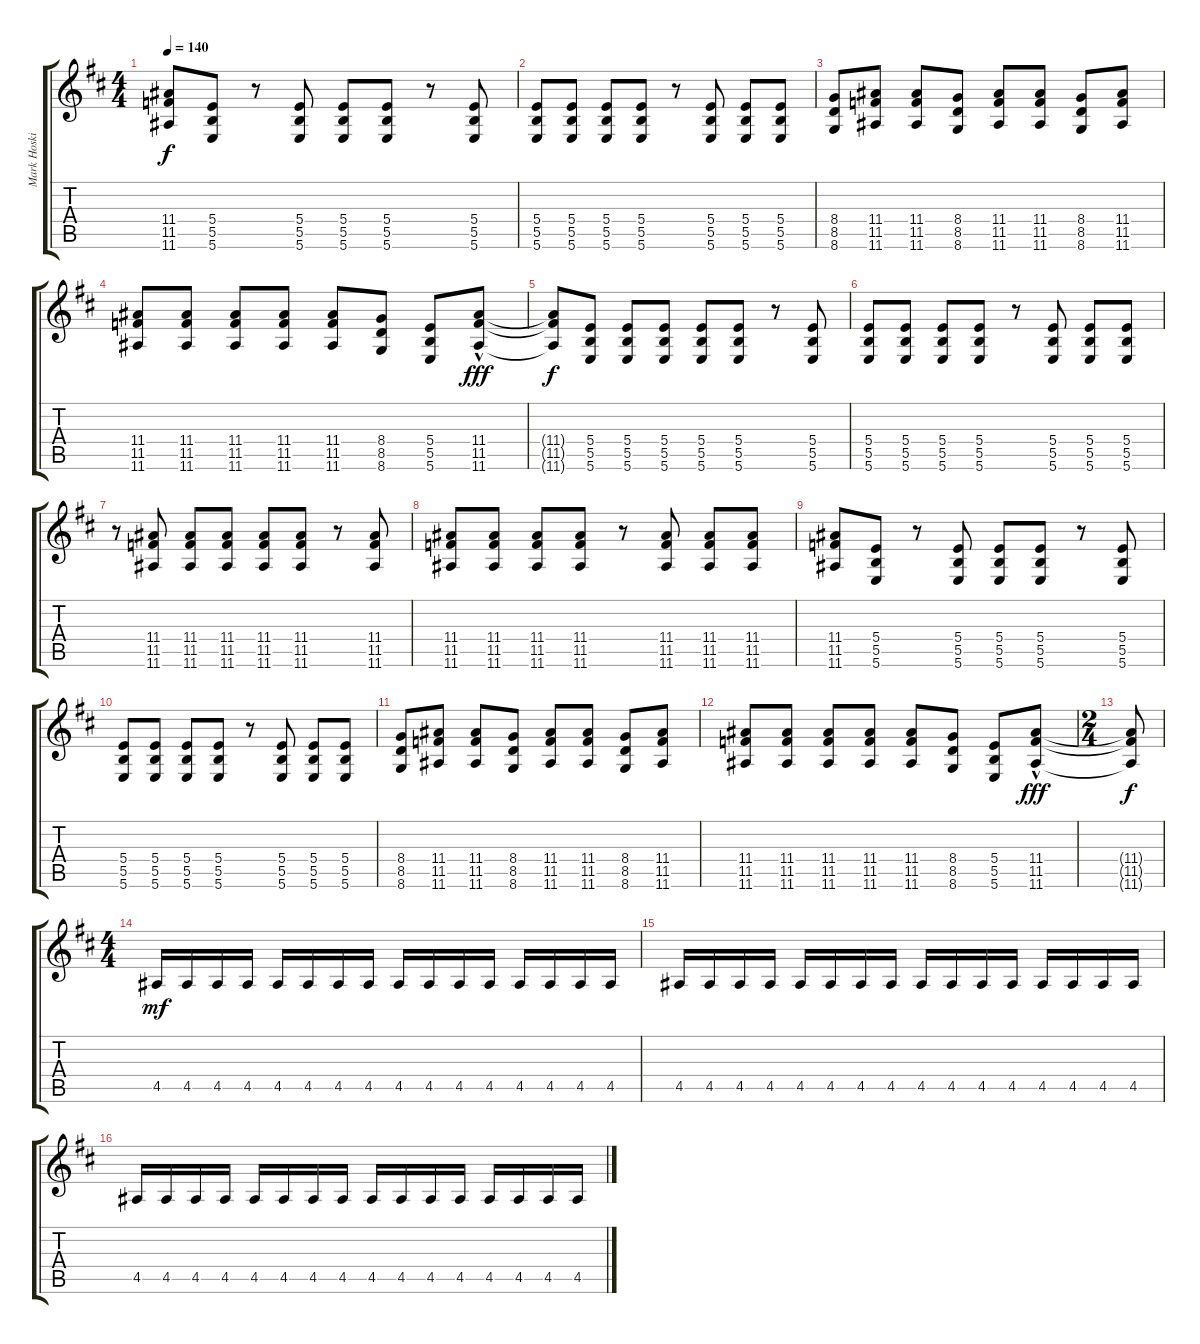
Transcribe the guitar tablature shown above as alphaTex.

\track ("Mark Hosking (tabbed Alt.)" "Mark Hoski") {instrument overdrivenguitar}
\staff {score tabs}
\tuning (E4 B3 Gb3 B2 Gb2 B1) {hide}
\ts (4 4)
\tempo 140
\clef g2
\ks bminor
(11.4 11.5 11.6).8{dy f} (5.4 5.5 5.6).8 r.8 (5.4 5.5 5.6).8 (5.4 5.5 5.6).8 (5.4 5.5 5.6).8 r.8 (5.4 5.5 5.6).8 |
(5.4 5.5 5.6).8 (5.4 5.5 5.6).8 (5.4 5.5 5.6).8 (5.4 5.5 5.6).8 r.8 (5.4 5.5 5.6).8 (5.4 5.5 5.6).8 (5.4 5.5 5.6).8 |
(8.4 8.5 8.6).8 (11.4 11.5 11.6).8 (11.4 11.5 11.6).8 (8.4 8.5 8.6).8 (11.4 11.5 11.6).8 (11.4 11.5 11.6).8 (8.4 8.5 8.6).8 (11.4 11.5 11.6).8 |
(11.4 11.5 11.6).8 (11.4 11.5 11.6).8 (11.4 11.5 11.6).8 (11.4 11.5 11.6).8 (11.4 11.5 11.6).8 (8.4 8.5 8.6).8 (5.4 5.5 5.6).8 (11.4{hac} 11.5{hac} 11.6{hac}).8{dy fff} |
(11.4{t} 11.5{t} 11.6{t}).8{dy f} (5.4 5.5 5.6).8 (5.4 5.5 5.6).8 (5.4 5.5 5.6).8 (5.4 5.5 5.6).8 (5.4 5.5 5.6).8 r.8 (5.4 5.5 5.6).8 |
(5.4 5.5 5.6).8 (5.4 5.5 5.6).8 (5.4 5.5 5.6).8 (5.4 5.5 5.6).8 r.8 (5.4 5.5 5.6).8 (5.4 5.5 5.6).8 (5.4 5.5 5.6).8 |
r.8 (11.4 11.5 11.6).8 (11.4 11.5 11.6).8 (11.4 11.5 11.6).8 (11.4 11.5 11.6).8 (11.4 11.5 11.6).8 r.8 (11.4 11.5 11.6).8 |
(11.4 11.5 11.6).8 (11.4 11.5 11.6).8 (11.4 11.5 11.6).8 (11.4 11.5 11.6).8 r.8 (11.4 11.5 11.6).8 (11.4 11.5 11.6).8 (11.4 11.5 11.6).8 |
(11.4 11.5 11.6).8 (5.4 5.5 5.6).8 r.8 (5.4 5.5 5.6).8 (5.4 5.5 5.6).8 (5.4 5.5 5.6).8 r.8 (5.4 5.5 5.6).8 |
(5.4 5.5 5.6).8 (5.4 5.5 5.6).8 (5.4 5.5 5.6).8 (5.4 5.5 5.6).8 r.8 (5.4 5.5 5.6).8 (5.4 5.5 5.6).8 (5.4 5.5 5.6).8 |
(8.4 8.5 8.6).8 (11.4 11.5 11.6).8 (11.4 11.5 11.6).8 (8.4 8.5 8.6).8 (11.4 11.5 11.6).8 (11.4 11.5 11.6).8 (8.4 8.5 8.6).8 (11.4 11.5 11.6).8 |
(11.4 11.5 11.6).8 (11.4 11.5 11.6).8 (11.4 11.5 11.6).8 (11.4 11.5 11.6).8 (11.4 11.5 11.6).8 (8.4 8.5 8.6).8 (5.4 5.5 5.6).8 (11.4{hac} 11.5{hac} 11.6{hac}).8{dy fff} |
\ts (2 4)
(11.4{t} 11.5{t} 11.6{t}).8{dy f} |
\ts (4 4)
4.5.16{dy mf} 4.5.16 4.5.16 4.5.16 4.5.16 4.5.16 4.5.16 4.5.16 4.5.16 4.5.16 4.5.16 4.5.16 4.5.16 4.5.16 4.5.16 4.5.16 |
4.5.16 4.5.16 4.5.16 4.5.16 4.5.16 4.5.16 4.5.16 4.5.16 4.5.16 4.5.16 4.5.16 4.5.16 4.5.16 4.5.16 4.5.16 4.5.16 |
4.5.16 4.5.16 4.5.16 4.5.16 4.5.16 4.5.16 4.5.16 4.5.16 4.5.16 4.5.16 4.5.16 4.5.16 4.5.16 4.5.16 4.5.16 4.5.16
